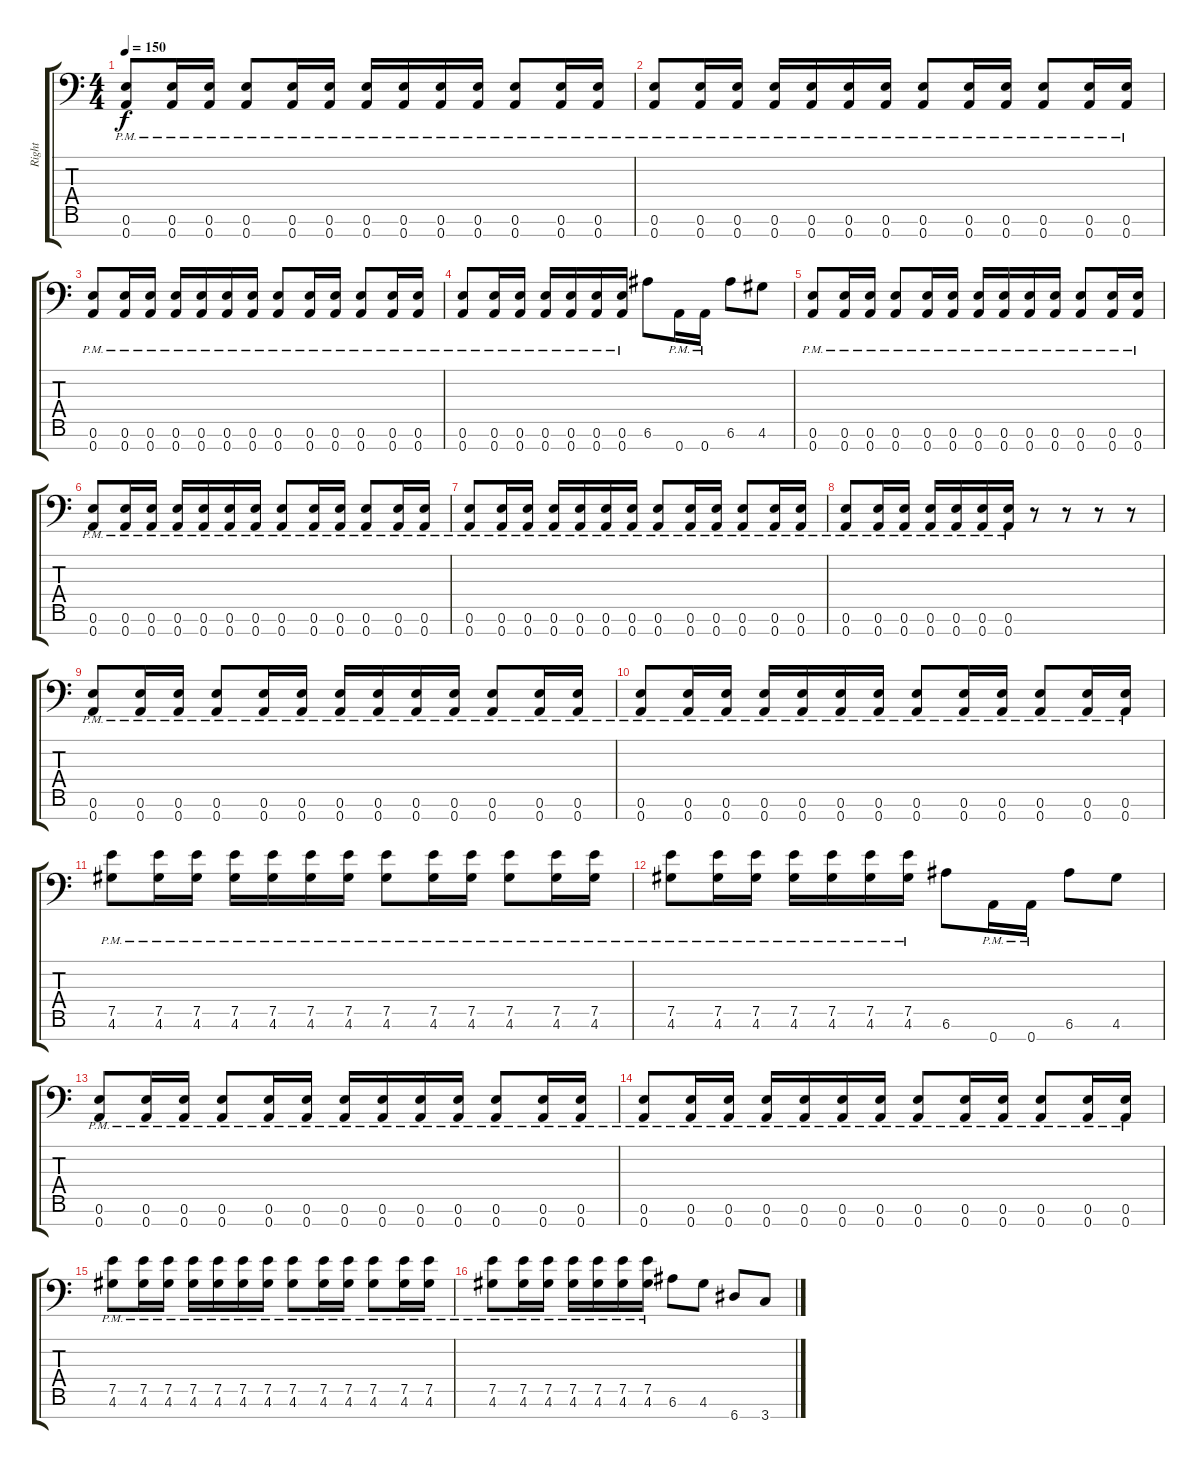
\track ("Right" "Right") {instrument distortionguitar}
\staff {score tabs}
\tuning (E4 B3 G3 D3 A2 E2 A1) {hide}
\ts (4 4)
\tempo 150
\clef f4
\ks c
(0.6{pm} 0.7{pm}).8{dy f} (0.6{pm} 0.7{pm}).16 (0.6{pm} 0.7{pm}).16 (0.6{pm} 0.7{pm}).8 (0.6{pm} 0.7{pm}).16 (0.6{pm} 0.7{pm}).16 (0.6{pm} 0.7{pm}).16 (0.6{pm} 0.7{pm}).16 (0.6{pm} 0.7{pm}).16 (0.6{pm} 0.7{pm}).16 (0.6{pm} 0.7{pm}).8 (0.6{pm} 0.7{pm}).16 (0.6{pm} 0.7{pm}).16 |
(0.6{pm} 0.7{pm}).8 (0.6{pm} 0.7{pm}).16 (0.6{pm} 0.7{pm}).16 (0.6{pm} 0.7{pm}).16 (0.6{pm} 0.7{pm}).16 (0.6{pm} 0.7{pm}).16 (0.6{pm} 0.7{pm}).16 (0.6{pm} 0.7{pm}).8 (0.6{pm} 0.7{pm}).16 (0.6{pm} 0.7{pm}).16 (0.6{pm} 0.7{pm}).8 (0.6{pm} 0.7{pm}).16 (0.6{pm} 0.7{pm}).16 |
(0.6{pm} 0.7{pm}).8 (0.6{pm} 0.7{pm}).16 (0.6{pm} 0.7{pm}).16 (0.6{pm} 0.7{pm}).16 (0.6{pm} 0.7{pm}).16 (0.6{pm} 0.7{pm}).16 (0.6{pm} 0.7{pm}).16 (0.6{pm} 0.7{pm}).8 (0.6{pm} 0.7{pm}).16 (0.6{pm} 0.7{pm}).16 (0.6{pm} 0.7{pm}).8 (0.6{pm} 0.7{pm}).16 (0.6{pm} 0.7{pm}).16 |
(0.6{pm} 0.7{pm}).8 (0.6{pm} 0.7{pm}).16 (0.6{pm} 0.7{pm}).16 (0.6{pm} 0.7{pm}).16 (0.6{pm} 0.7{pm}).16 (0.6{pm} 0.7{pm}).16 (0.6{pm} 0.7{pm}).16 6.6.8 0.7{pm}.16 0.7{pm}.16 6.6.8 4.6.8 |
(0.6{pm} 0.7{pm}).8 (0.6{pm} 0.7{pm}).16 (0.6{pm} 0.7{pm}).16 (0.6{pm} 0.7{pm}).8 (0.6{pm} 0.7{pm}).16 (0.6{pm} 0.7{pm}).16 (0.6{pm} 0.7{pm}).16 (0.6{pm} 0.7{pm}).16 (0.6{pm} 0.7{pm}).16 (0.6{pm} 0.7{pm}).16 (0.6{pm} 0.7{pm}).8 (0.6{pm} 0.7{pm}).16 (0.6{pm} 0.7{pm}).16 |
(0.6{pm} 0.7{pm}).8 (0.6{pm} 0.7{pm}).16 (0.6{pm} 0.7{pm}).16 (0.6{pm} 0.7{pm}).16 (0.6{pm} 0.7{pm}).16 (0.6{pm} 0.7{pm}).16 (0.6{pm} 0.7{pm}).16 (0.6{pm} 0.7{pm}).8 (0.6{pm} 0.7{pm}).16 (0.6{pm} 0.7{pm}).16 (0.6{pm} 0.7{pm}).8 (0.6{pm} 0.7{pm}).16 (0.6{pm} 0.7{pm}).16 |
(0.6{pm} 0.7{pm}).8 (0.6{pm} 0.7{pm}).16 (0.6{pm} 0.7{pm}).16 (0.6{pm} 0.7{pm}).16 (0.6{pm} 0.7{pm}).16 (0.6{pm} 0.7{pm}).16 (0.6{pm} 0.7{pm}).16 (0.6{pm} 0.7{pm}).8 (0.6{pm} 0.7{pm}).16 (0.6{pm} 0.7{pm}).16 (0.6{pm} 0.7{pm}).8 (0.6{pm} 0.7{pm}).16 (0.6{pm} 0.7{pm}).16 |
(0.6{pm} 0.7{pm}).8 (0.6{pm} 0.7{pm}).16 (0.6{pm} 0.7{pm}).16 (0.6{pm} 0.7{pm}).16 (0.6{pm} 0.7{pm}).16 (0.6{pm} 0.7{pm}).16 (0.6{pm} 0.7{pm}).16 r.8 r.8 r.8 r.8 |
(0.6{pm} 0.7{pm}).8 (0.6{pm} 0.7{pm}).16 (0.6{pm} 0.7{pm}).16 (0.6{pm} 0.7{pm}).8 (0.6{pm} 0.7{pm}).16 (0.6{pm} 0.7{pm}).16 (0.6{pm} 0.7{pm}).16 (0.6{pm} 0.7{pm}).16 (0.6{pm} 0.7{pm}).16 (0.6{pm} 0.7{pm}).16 (0.6{pm} 0.7{pm}).8 (0.6{pm} 0.7{pm}).16 (0.6{pm} 0.7{pm}).16 |
(0.6{pm} 0.7{pm}).8 (0.6{pm} 0.7{pm}).16 (0.6{pm} 0.7{pm}).16 (0.6{pm} 0.7{pm}).16 (0.6{pm} 0.7{pm}).16 (0.6{pm} 0.7{pm}).16 (0.6{pm} 0.7{pm}).16 (0.6{pm} 0.7{pm}).8 (0.6{pm} 0.7{pm}).16 (0.6{pm} 0.7{pm}).16 (0.6{pm} 0.7{pm}).8 (0.6{pm} 0.7{pm}).16 (0.6{pm} 0.7{pm}).16 |
(7.5{pm} 4.6{pm}).8 (7.5{pm} 4.6{pm}).16 (7.5{pm} 4.6{pm}).16 (7.5{pm} 4.6{pm}).16 (7.5{pm} 4.6{pm}).16 (7.5{pm} 4.6{pm}).16 (7.5{pm} 4.6{pm}).16 (7.5{pm} 4.6{pm}).8 (7.5{pm} 4.6{pm}).16 (7.5{pm} 4.6{pm}).16 (7.5{pm} 4.6{pm}).8 (7.5{pm} 4.6{pm}).16 (7.5{pm} 4.6{pm}).16 |
(7.5{pm} 4.6{pm}).8 (7.5{pm} 4.6{pm}).16 (7.5{pm} 4.6{pm}).16 (7.5{pm} 4.6{pm}).16 (7.5{pm} 4.6{pm}).16 (7.5{pm} 4.6{pm}).16 (7.5{pm} 4.6{pm}).16 6.6.8 0.7{pm}.16 0.7{pm}.16 6.6.8 4.6.8 |
(0.6{pm} 0.7{pm}).8 (0.6{pm} 0.7{pm}).16 (0.6{pm} 0.7{pm}).16 (0.6{pm} 0.7{pm}).8 (0.6{pm} 0.7{pm}).16 (0.6{pm} 0.7{pm}).16 (0.6{pm} 0.7{pm}).16 (0.6{pm} 0.7{pm}).16 (0.6{pm} 0.7{pm}).16 (0.6{pm} 0.7{pm}).16 (0.6{pm} 0.7{pm}).8 (0.6{pm} 0.7{pm}).16 (0.6{pm} 0.7{pm}).16 |
(0.6{pm} 0.7{pm}).8 (0.6{pm} 0.7{pm}).16 (0.6{pm} 0.7{pm}).16 (0.6{pm} 0.7{pm}).16 (0.6{pm} 0.7{pm}).16 (0.6{pm} 0.7{pm}).16 (0.6{pm} 0.7{pm}).16 (0.6{pm} 0.7{pm}).8 (0.6{pm} 0.7{pm}).16 (0.6{pm} 0.7{pm}).16 (0.6{pm} 0.7{pm}).8 (0.6{pm} 0.7{pm}).16 (0.6{pm} 0.7{pm}).16 |
(7.5{pm} 4.6{pm}).8 (7.5{pm} 4.6{pm}).16 (7.5{pm} 4.6{pm}).16 (7.5{pm} 4.6{pm}).16 (7.5{pm} 4.6{pm}).16 (7.5{pm} 4.6{pm}).16 (7.5{pm} 4.6{pm}).16 (7.5{pm} 4.6{pm}).8 (7.5{pm} 4.6{pm}).16 (7.5{pm} 4.6{pm}).16 (7.5{pm} 4.6{pm}).8 (7.5{pm} 4.6{pm}).16 (7.5{pm} 4.6{pm}).16 |
(7.5{pm} 4.6{pm}).8 (7.5{pm} 4.6{pm}).16 (7.5{pm} 4.6{pm}).16 (7.5{pm} 4.6{pm}).16 (7.5{pm} 4.6{pm}).16 (7.5{pm} 4.6{pm}).16 (7.5{pm} 4.6{pm}).16 6.6.8 4.6.8 6.7.8 3.7.8
